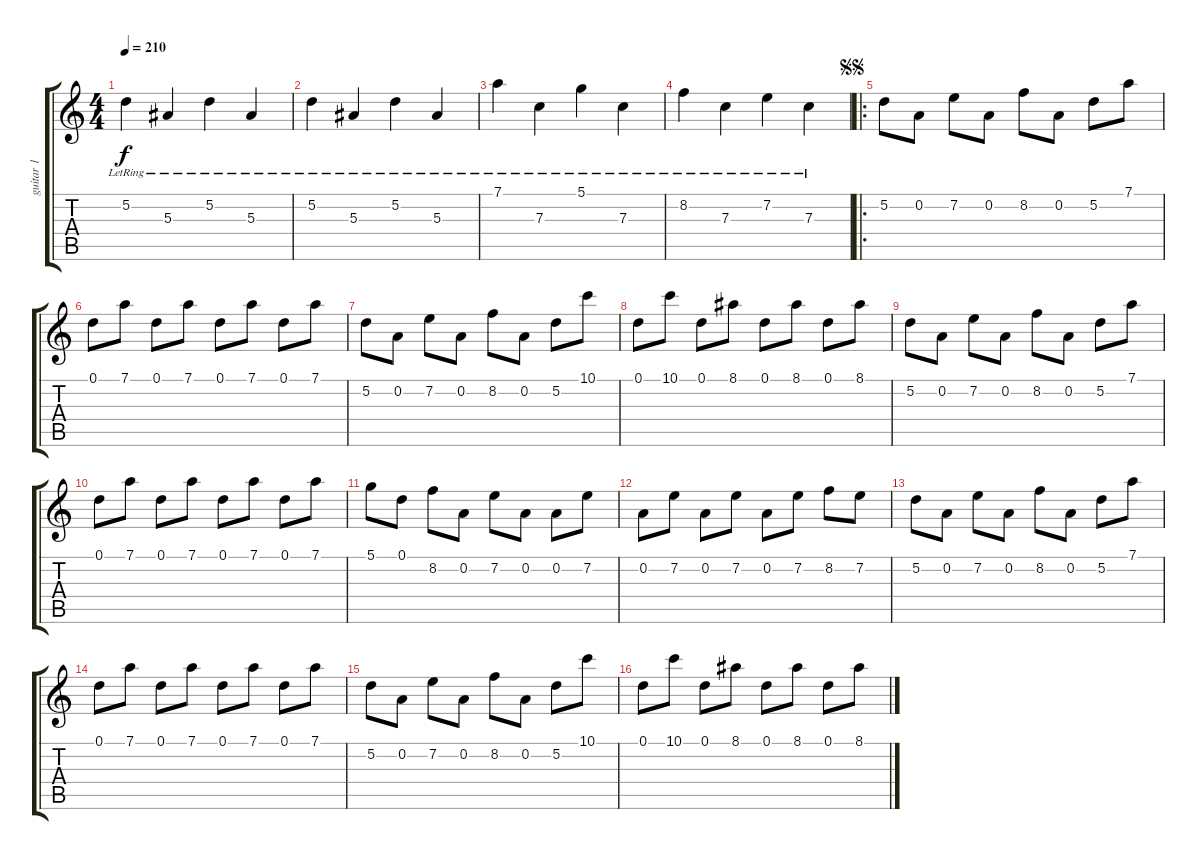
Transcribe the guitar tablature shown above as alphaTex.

\track ("guitar 1" "guitar 1") {instrument distortionguitar}
\staff {score tabs}
\tuning (D4 A3 F3 C3 G2 D2) {hide}
\ts (4 4)
\tempo 210
\clef g2
\ks c
5.2{lr}.4{dy f} 5.3{lr}.4 5.2{lr}.4 5.3{lr}.4 |
5.2{lr}.4 5.3{lr}.4 5.2{lr}.4 5.3{lr}.4 |
7.1{lr}.4 7.3{lr}.4 5.1{lr}.4 7.3{lr}.4 |
8.2{lr}.4 7.3{lr}.4 7.2{lr}.4 7.3{lr}.4 |
\ro
\jump segnosegno
5.2.8 0.2.8 7.2.8 0.2.8 8.2.8 0.2.8 5.2.8 7.1.8 |
0.1.8 7.1.8 0.1.8 7.1.8 0.1.8 7.1.8 0.1.8 7.1.8 |
5.2.8 0.2.8 7.2.8 0.2.8 8.2.8 0.2.8 5.2.8 10.1.8 |
0.1.8 10.1.8 0.1.8 8.1.8 0.1.8 8.1.8 0.1.8 8.1.8 |
5.2.8 0.2.8 7.2.8 0.2.8 8.2.8 0.2.8 5.2.8 7.1.8 |
0.1.8 7.1.8 0.1.8 7.1.8 0.1.8 7.1.8 0.1.8 7.1.8 |
5.1.8 0.1.8 8.2.8 0.2.8 7.2.8 0.2.8 0.2.8 7.2.8 |
0.2.8 7.2.8 0.2.8 7.2.8 0.2.8 7.2.8 8.2.8 7.2.8 |
5.2.8 0.2.8 7.2.8 0.2.8 8.2.8 0.2.8 5.2.8 7.1.8 |
0.1.8 7.1.8 0.1.8 7.1.8 0.1.8 7.1.8 0.1.8 7.1.8 |
5.2.8 0.2.8 7.2.8 0.2.8 8.2.8 0.2.8 5.2.8 10.1.8 |
0.1.8 10.1.8 0.1.8 8.1.8 0.1.8 8.1.8 0.1.8 8.1.8
